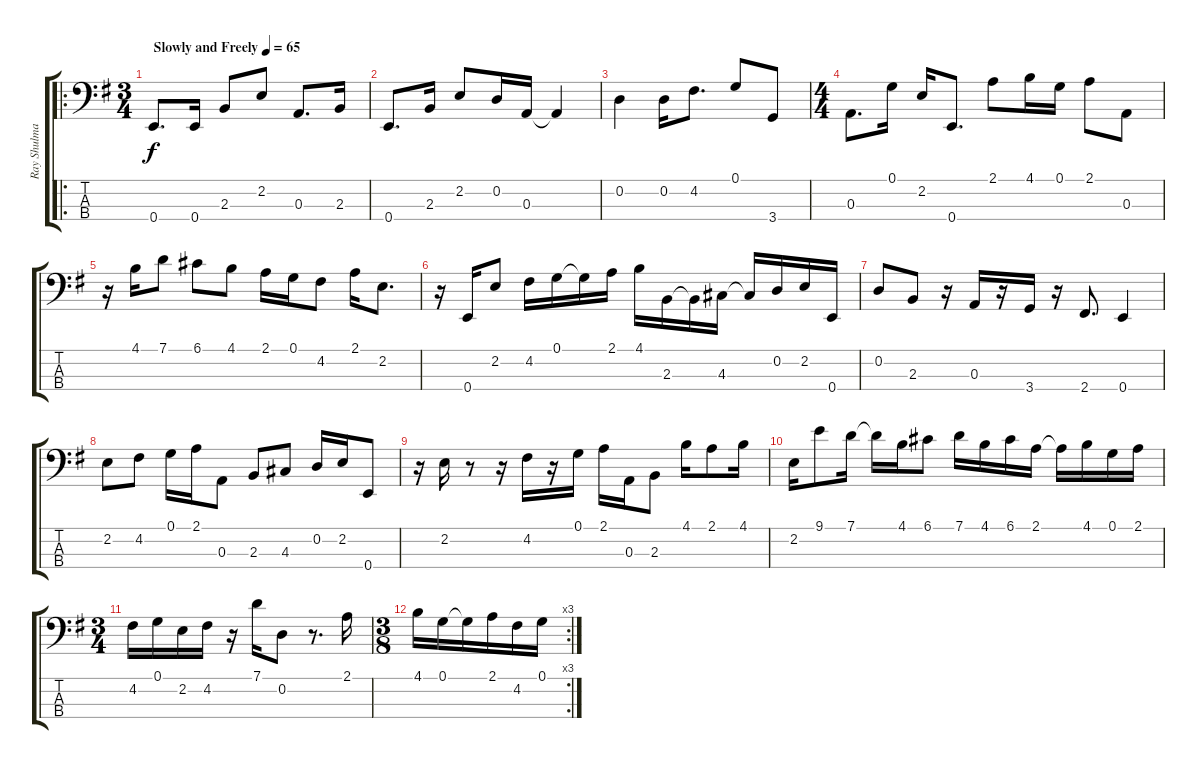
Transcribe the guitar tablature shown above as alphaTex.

\track ("Ray Shulman - Bass 1" "Ray Shulma") {instrument electricbassfinger}
\staff {score tabs}
\tuning (G2 D2 A1 E1) {hide}
\ro
\ts (3 4)
\tempo (65 "Slowly and Freely")
\clef f4
\ks g
0.4.8{d dy f instrument electricbassfinger} 0.4.16 2.3.8 2.2.8 0.3.8{d} 2.3.16 |
0.4.8{d} 2.3.16 2.2.8 0.2.16 0.3.16 0.3{t}.4 |
0.2.4 0.2.16 4.2.8{d} 0.1.8 3.4.8 |
\ts (4 4)
0.3.8{d} 0.1.16 2.2.16 0.4.8{d} 2.1.8 4.1.16 0.1.16 2.1.8 0.3.8 |
r.16 4.1.16 7.1.8 6.1.8 4.1.8 2.1.16 0.1.16 4.2.8 2.1.16 2.2.8{d} |
r.16 0.4.16 2.2.8 4.2.16 0.1.16 0.1{t}.16 2.1.16 4.1.16 2.3.16 2.3{t}.16 4.3.16 4.3{t}.16 0.2.16 2.2.16 0.4.16 |
0.2.8 2.3.8 r.16 0.3.16 r.16 3.4.16 r.16 2.4.8{d} 0.4.4 |
2.2.8 4.2.8 0.1.16 2.1.16 0.3.8 2.3.8 4.3.8 0.2.16 2.2.16 0.4.8 |
r.16 2.2.16 r.8 r.16 4.2.16 r.16 0.1.16 2.1.16 0.3.16 2.3.8 4.1.16 2.1.8 4.1.16 |
2.2.16 9.1.8 7.1.16 7.1{t}.16 4.1.16 6.1.8 7.1.16 4.1.16 6.1.16 2.1.16 2.1{t}.16 4.1.16 0.1.16 2.1.16 |
\ts (3 4)
4.2.16 0.1.16 2.2.16 4.2.16 r.16 7.1.16 0.2.8 r.8{d} 2.1.16 |
\rc 3
\ts (3 8)
4.1.16 0.1.16 0.1{t}.16 2.1.16 4.2.16 0.1.16
